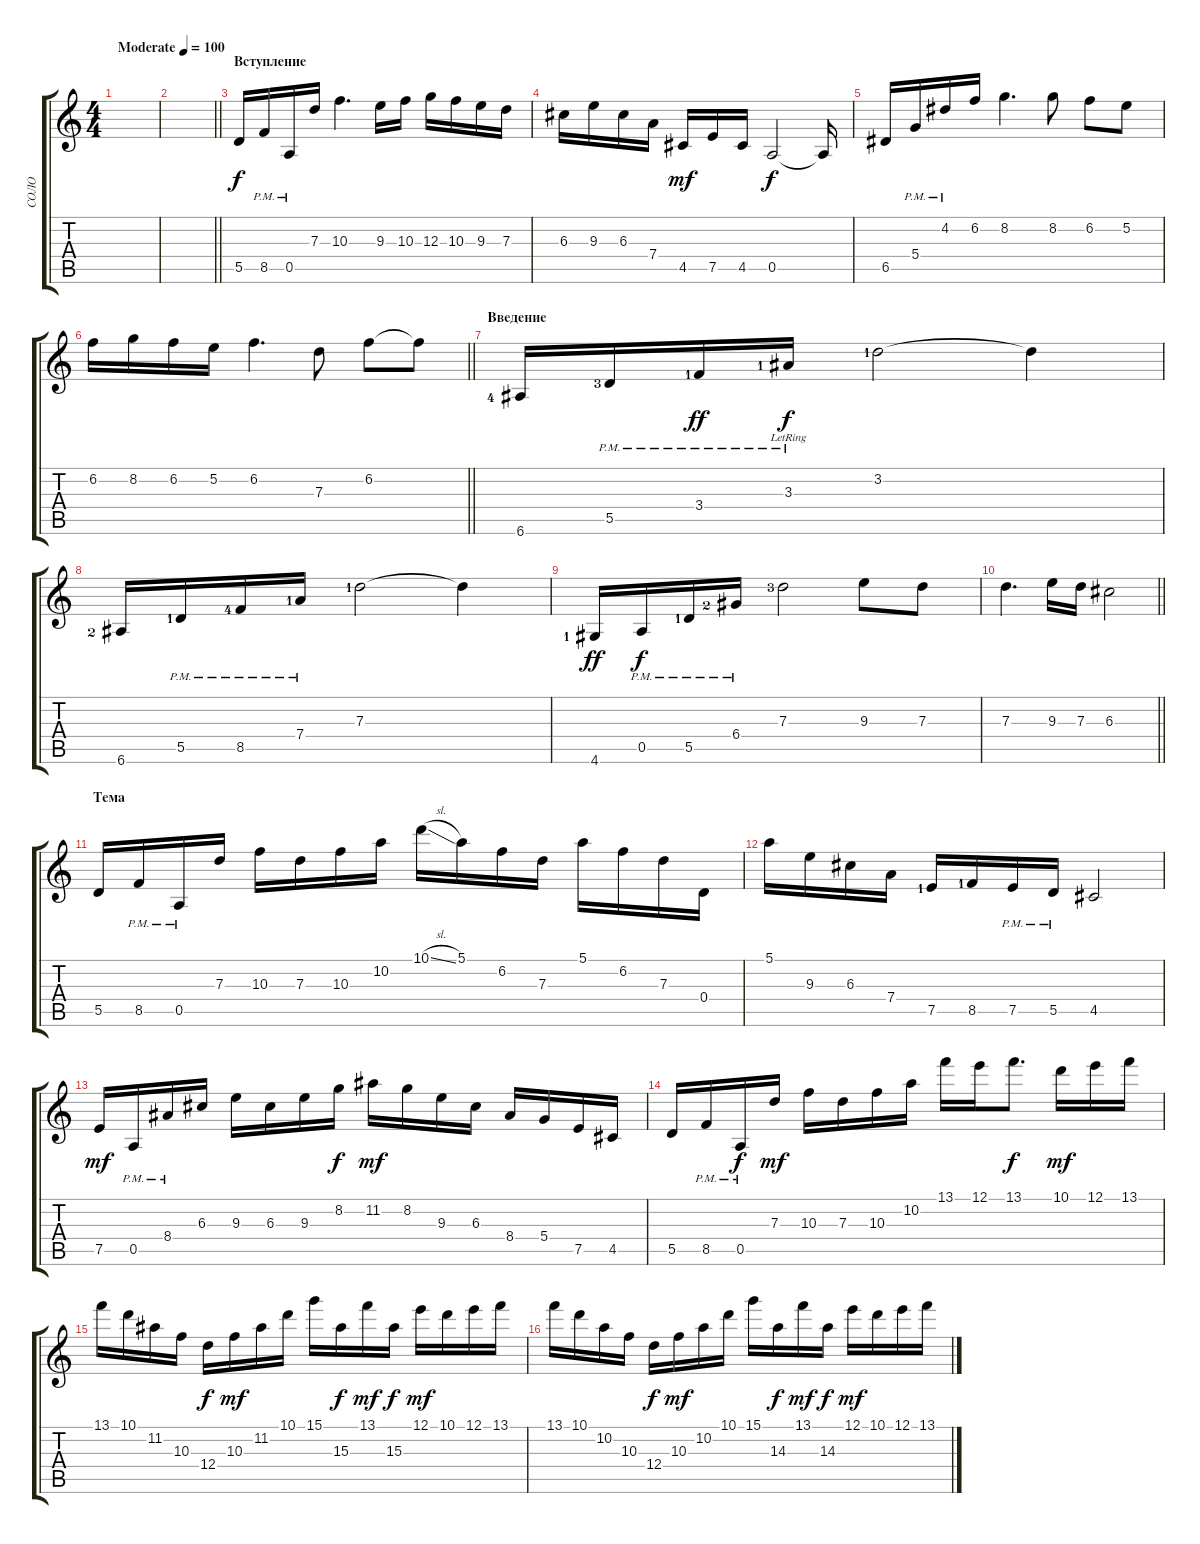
\track ("СОЛО" "СОЛО") {instrument overdrivenguitar}
\staff {score tabs}
\tuning (E4 B3 G3 D3 A2 E2) {hide}
\ts (4 4)
\tempo (100 "Moderate")
\clef g2
\ks c
|
\barLineRight lightlight
|
\section ("" "Вступление")
5.5.16 8.5{pm}.16 0.5{pm}.16 7.3.16 10.3.4{d} 9.3.16 10.3.16 12.3.16 10.3.16 9.3.16 7.3.16 |
6.3.16 9.3.16 6.3.16 7.4.16 4.5.16{dy mf} 7.5.16 4.5.16 0.5.2{dy f} 0.5{t}.16 |
6.5.16 5.4{pm}.16 4.2{pm}.16 6.2.16 8.2.4{d} 8.2.8 6.2.8 5.2.8 |
\barLineRight lightlight
6.2.16 8.2.16 6.2.16 5.2.16 6.2.4{d} 7.3.8 6.2.8 6.2{t}.8 |
\section ("" "Введение")
6.6{lf 5}.16 5.5{pm lf 4}.16 3.4{pm lf 2}.16{dy ff} 3.3{pm lr lf 2}.16{dy f} 3.2{lf 2}.2 3.2{t}.4 |
6.6{lf 3}.16 5.5{pm lf 2}.16 8.5{pm lf 5}.16 7.4{pm lf 2}.16 7.3{lf 2}.2 7.3{t}.4 |
4.6{lf 2}.16{dy ff} 0.5{pm}.16{dy f} 5.5{pm lf 2}.16 6.4{pm lf 3}.16 7.3{lf 4}.2 9.3.8 7.3.8 |
\barLineRight lightlight
7.3.4{d} 9.3.16 7.3.16 6.3.2 |
\section ("" "Тема")
5.5.16 8.5{pm}.16 0.5{pm}.16 7.3.16 10.3.16 7.3.16 10.3.16 10.2.16 10.1{sl}.16 5.1.16 6.2.16 7.3.16 5.1.16 6.2.16 7.3.16 0.4.16 |
5.1.16 9.3.16 6.3.16 7.4.16 7.5{lf 2}.16 8.5{lf 2}.16 7.5{pm}.16 5.5{pm}.16 4.5.2 |
7.5.16{dy mf} 0.5{pm}.16 8.4{pm}.16 6.3.16 9.3.16 6.3.16 9.3.16 8.2.16{dy f} 11.2.16{dy mf} 8.2.16 9.3.16 6.3.16 8.4.16 5.4.16 7.5.16 4.5.16 |
5.5.16 8.5{pm}.16 0.5{pm}.16{dy f} 7.3.16{dy mf} 10.3.16 7.3.16 10.3.16 10.2.16 13.1.16 12.1.16 13.1.8{d dy f} 10.1.16{dy mf} 12.1.16 13.1.16 |
13.1.16 10.1.16 11.2.16 10.3.16 12.4.16{dy f} 10.3.16{dy mf} 11.2.16 10.1.16 15.1.16 15.3.16{dy f} 13.1.16{dy mf} 15.3.16{dy f} 12.1.16{dy mf} 10.1.16 12.1.16 13.1.16 |
13.1.16 10.1.16 10.2.16 10.3.16 12.4.16{dy f} 10.3.16{dy mf} 10.2.16 10.1.16 15.1.16 14.3.16{dy f} 13.1.16{dy mf} 14.3.16{dy f} 12.1.16{dy mf} 10.1.16 12.1.16 13.1.16
